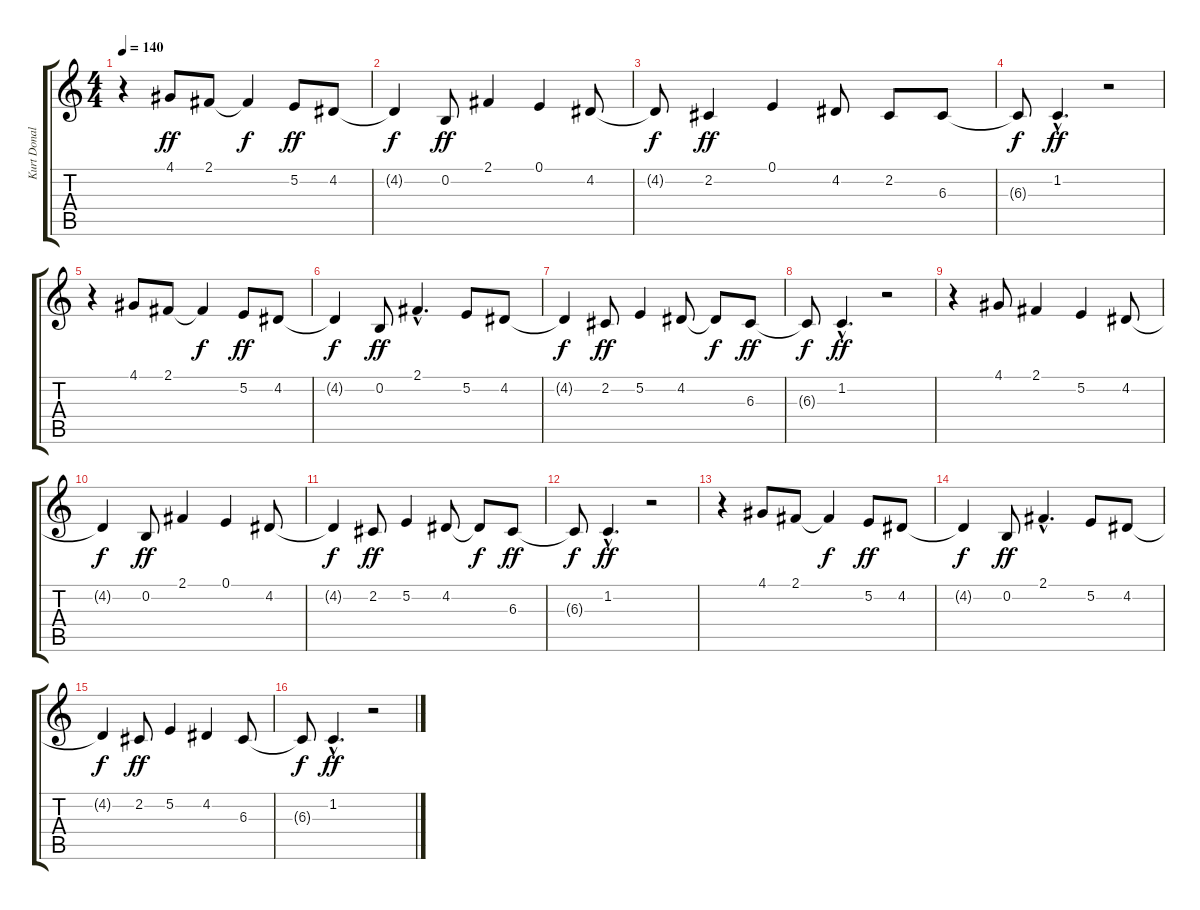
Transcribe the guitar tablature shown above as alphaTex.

\track ("Kurt Donald Cobain (Voix)" "Kurt Donal") {instrument tenorsax}
\staff {score tabs}
\tuning (E4 B3 G3 D3 A2 E2) {hide}
\ts (4 4)
\tempo 140
\clef g2
\ks c
r.4{dy ff instrument tenorsax} 4.1.8 2.1.8 2.1{t}.4{dy f} 5.2.8{dy ff} 4.2.8 |
4.2{t}.4{dy f} 0.2.8{dy ff} 2.1.4 0.1.4 4.2.8 |
4.2{t}.8{dy f} 2.2.4{dy ff} 0.1.4 4.2.8 2.2.8 6.3.8 |
6.3{t}.8{dy f} 1.2{hac}.4{d dy ff} r.2 |
r.4 4.1.8 2.1.8 2.1{t}.4{dy f} 5.2.8{dy ff} 4.2.8 |
4.2{t}.4{dy f} 0.2.8{dy ff} 2.1{hac}.4{d} 5.2.8 4.2.8 |
4.2{t}.4{dy f} 2.2.8{dy ff} 5.2.4 4.2.8 4.2{t}.8{dy f} 6.3.8{dy ff} |
6.3{t}.8{dy f} 1.2{hac}.4{d dy ff} r.2 |
r.4 4.1.8 2.1.4 5.2.4 4.2.8 |
4.2{t}.4{dy f} 0.2.8{dy ff} 2.1.4 0.1.4 4.2.8 |
4.2{t}.4{dy f} 2.2.8{dy ff} 5.2.4 4.2.8 4.2{t}.8{dy f} 6.3.8{dy ff} |
6.3{t}.8{dy f} 1.2{hac}.4{d dy ff} r.2 |
r.4 4.1.8 2.1.8 2.1{t}.4{dy f} 5.2.8{dy ff} 4.2.8 |
4.2{t}.4{dy f} 0.2.8{dy ff} 2.1{hac}.4{d} 5.2.8 4.2.8 |
4.2{t}.4{dy f} 2.2.8{dy ff} 5.2.4 4.2.4 6.3.8 |
6.3{t}.8{dy f} 1.2{hac}.4{d dy ff} r.2
